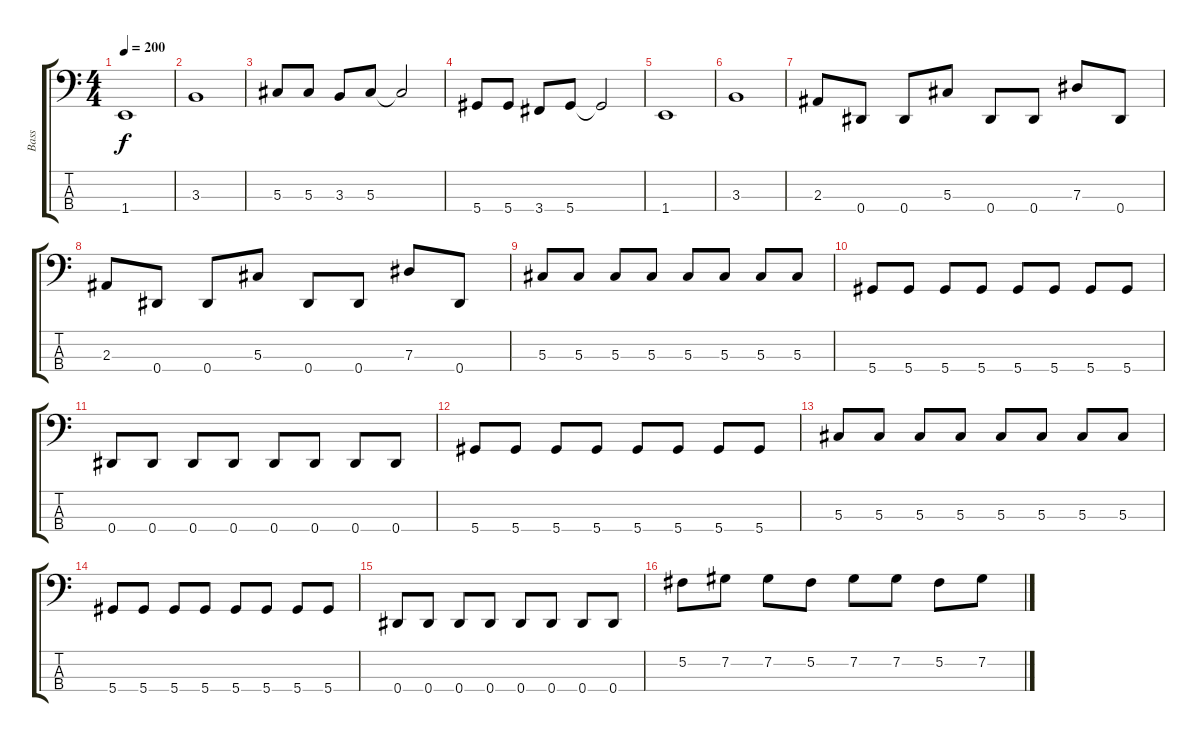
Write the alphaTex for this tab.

\track ("Bass" "Bass") {instrument electricbassfinger}
\staff {score tabs}
\tuning (Gb2 Db2 Ab1 Eb1) {hide}
\ts (4 4)
\tempo 200
\clef f4
\ks c
1.4.1{dy f} |
3.3.1 |
5.3.8 5.3.8 3.3.8 5.3.8 5.3{t}.2 |
5.4.8 5.4.8 3.4.8 5.4.8 5.4{t}.2 |
1.4.1 |
3.3.1 |
2.3.8 0.4.8 0.4.8 5.3.8 0.4.8 0.4.8 7.3.8 0.4.8 |
2.3.8 0.4.8 0.4.8 5.3.8 0.4.8 0.4.8 7.3.8 0.4.8 |
5.3.8 5.3.8 5.3.8 5.3.8 5.3.8 5.3.8 5.3.8 5.3.8 |
5.4.8 5.4.8 5.4.8 5.4.8 5.4.8 5.4.8 5.4.8 5.4.8 |
0.4.8 0.4.8 0.4.8 0.4.8 0.4.8 0.4.8 0.4.8 0.4.8 |
5.4.8 5.4.8 5.4.8 5.4.8 5.4.8 5.4.8 5.4.8 5.4.8 |
5.3.8 5.3.8 5.3.8 5.3.8 5.3.8 5.3.8 5.3.8 5.3.8 |
5.4.8 5.4.8 5.4.8 5.4.8 5.4.8 5.4.8 5.4.8 5.4.8 |
0.4.8 0.4.8 0.4.8 0.4.8 0.4.8 0.4.8 0.4.8 0.4.8 |
5.2.8 7.2.8 7.2.8 5.2.8 7.2.8 7.2.8 5.2.8 7.2.8
